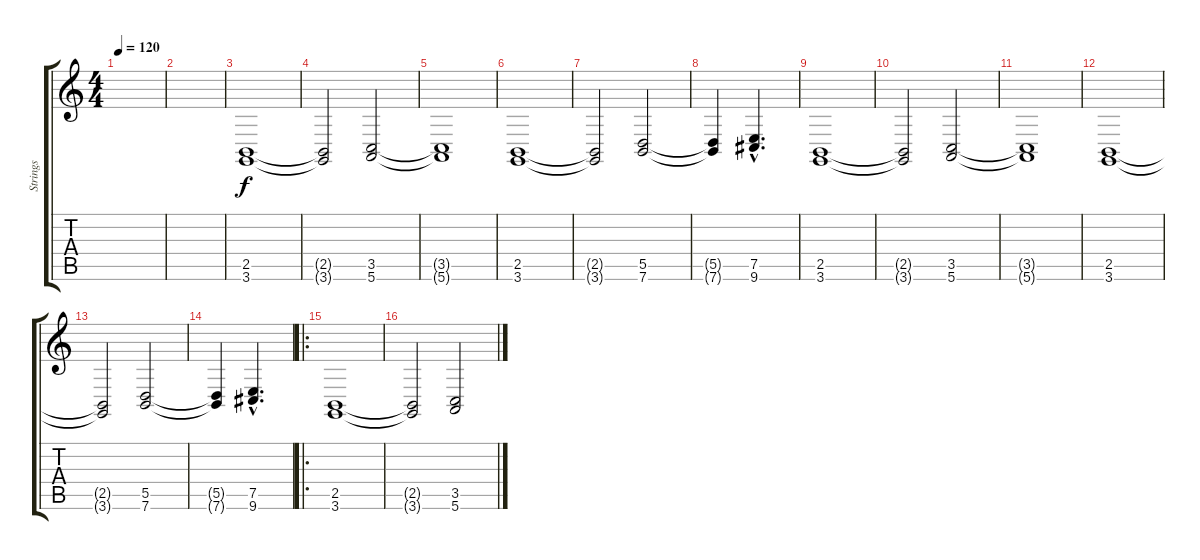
\track ("Strings" "Strings") {instrument stringensemble1}
\staff {score tabs}
\tuning (E4 B3 G3 D3 A2 E2) {hide}
\ts (4 4)
\tempo 120
\clef g2
\ks c
|
|
(2.5 3.6).1 |
(2.5{t} 3.6{t}).2 (3.5 5.6).2 |
(3.5{t} 5.6{t}).1 |
(2.5 3.6).1 |
(2.5{t} 3.6{t}).2 (5.5 7.6).2 |
(5.5{t} 7.6{t}).4 (7.5{hac} 9.6{hac}).4{d} |
(2.5 3.6).1 |
(2.5{t} 3.6{t}).2 (3.5 5.6).2 |
(3.5{t} 5.6{t}).1 |
(2.5 3.6).1 |
(2.5{t} 3.6{t}).2 (5.5 7.6).2 |
(5.5{t} 7.6{t}).4 (7.5{hac} 9.6{hac}).4{d} |
\ro
(2.5 3.6).1 |
(2.5{t} 3.6{t}).2 (3.5 5.6).2
